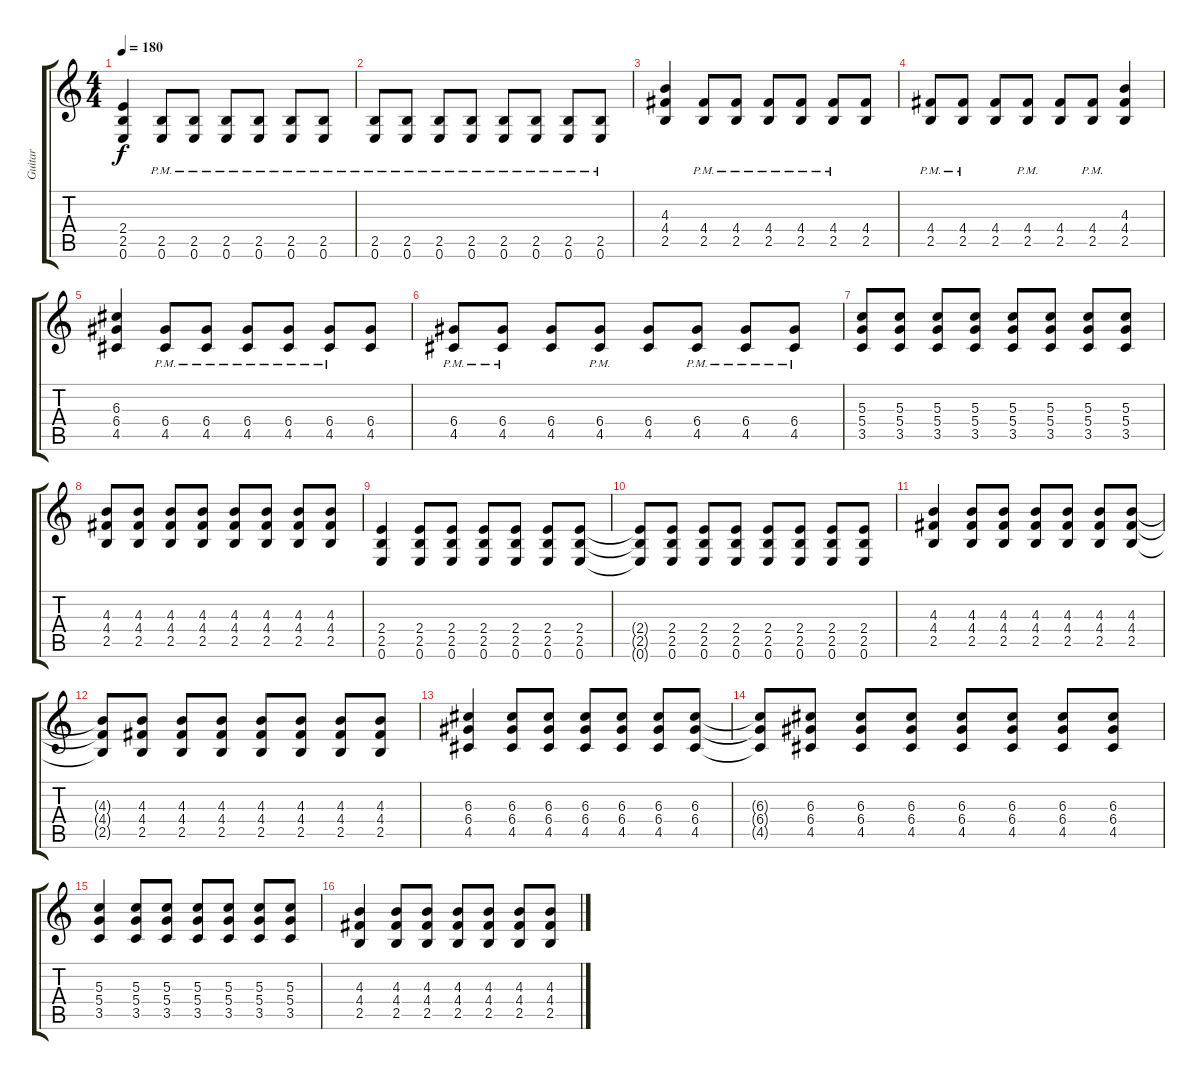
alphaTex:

\track ("Guitar" "Guitar") {instrument acousticguitarsteel}
\staff {score tabs}
\tuning (E4 B3 G3 D3 A2 E2) {hide}
\ts (4 4)
\tempo 180
\clef g2
\ks c
(2.4 2.5 0.6).4{dy f} (2.5{pm} 0.6{pm}).8 (2.5{pm} 0.6{pm}).8 (2.5{pm} 0.6{pm}).8 (2.5{pm} 0.6{pm}).8 (2.5{pm} 0.6{pm}).8 (2.5{pm} 0.6{pm}).8 |
(2.5{pm} 0.6{pm}).8 (2.5{pm} 0.6{pm}).8 (2.5{pm} 0.6{pm}).8 (2.5{pm} 0.6{pm}).8 (2.5{pm} 0.6{pm}).8 (2.5{pm} 0.6{pm}).8 (2.5{pm} 0.6{pm}).8 (2.5{pm} 0.6{pm}).8 |
(4.3 4.4 2.5).4 (4.4{pm} 2.5{pm}).8 (4.4{pm} 2.5{pm}).8 (4.4{pm} 2.5{pm}).8 (4.4{pm} 2.5{pm}).8 (4.4{pm} 2.5{pm}).8 (4.4 2.5).8 |
(4.4{pm} 2.5{pm}).8 (4.4{pm} 2.5{pm}).8 (4.4 2.5).8 (4.4{pm} 2.5{pm}).8 (4.4 2.5).8 (4.4{pm} 2.5).8 (4.3 4.4 2.5).4 |
(6.3 6.4 4.5).4 (6.4{pm} 4.5{pm}).8 (6.4{pm} 4.5{pm}).8 (6.4{pm} 4.5{pm}).8 (6.4{pm} 4.5{pm}).8 (6.4{pm} 4.5{pm}).8 (6.4 4.5).8 |
(6.4{pm} 4.5{pm}).8 (6.4{pm} 4.5{pm}).8 (6.4 4.5).8 (6.4{pm} 4.5{pm}).8 (6.4 4.5).8 (6.4 4.5{pm}).8 (6.4{pm} 4.5{pm}).8 (6.4 4.5{pm}).8 |
(5.3 5.4 3.5).8 (5.3 5.4 3.5).8 (5.3 5.4 3.5).8 (5.3 5.4 3.5).8 (5.3 5.4 3.5).8 (5.3 5.4 3.5).8 (5.3 5.4 3.5).8 (5.3 5.4 3.5).8 |
(4.3 4.4 2.5).8 (4.3 4.4 2.5).8 (4.3 4.4 2.5).8 (4.3 4.4 2.5).8 (4.3 4.4 2.5).8 (4.3 4.4 2.5).8 (4.3 4.4 2.5).8 (4.3 4.4 2.5).8 |
(2.4 2.5 0.6).4 (2.4 2.5 0.6).8 (2.4 2.5 0.6).8 (2.4 2.5 0.6).8 (2.4 2.5 0.6).8 (2.4 2.5 0.6).8 (2.4 2.5 0.6).8 |
(2.4{t} 2.5{t} 0.6{t}).8 (2.4 2.5 0.6).8 (2.4 2.5 0.6).8 (2.4 2.5 0.6).8 (2.4 2.5 0.6).8 (2.4 2.5 0.6).8 (2.4 2.5 0.6).8 (2.4 2.5 0.6).8 |
(4.3 4.4 2.5).4 (4.3 4.4 2.5).8 (4.3 4.4 2.5).8 (4.3 4.4 2.5).8 (4.3 4.4 2.5).8 (4.3 4.4 2.5).8 (4.3 4.4 2.5).8 |
(4.3{t} 4.4{t} 2.5{t}).8 (4.3 4.4 2.5).8 (4.3 4.4 2.5).8 (4.3 4.4 2.5).8 (4.3 4.4 2.5).8 (4.3 4.4 2.5).8 (4.3 4.4 2.5).8 (4.3 4.4 2.5).8 |
(6.3 6.4 4.5).4 (6.3 6.4 4.5).8 (6.3 6.4 4.5).8 (6.3 6.4 4.5).8 (6.3 6.4 4.5).8 (6.3 6.4 4.5).8 (6.3 6.4 4.5).8 |
(6.3{t} 6.4{t} 4.5{t}).8 (6.3 6.4 4.5).8 (6.3 6.4 4.5).8 (6.3 6.4 4.5).8 (6.3 6.4 4.5).8 (6.3 6.4 4.5).8 (6.3 6.4 4.5).8 (6.3 6.4 4.5).8 |
(5.3 5.4 3.5).4 (5.3 5.4 3.5).8 (5.3 5.4 3.5).8 (5.3 5.4 3.5).8 (5.3 5.4 3.5).8 (5.3 5.4 3.5).8 (5.3 5.4 3.5).8 |
(4.3 4.4 2.5).4 (4.3 4.4 2.5).8 (4.3 4.4 2.5).8 (4.3 4.4 2.5).8 (4.3 4.4 2.5).8 (4.3 4.4 2.5).8 (4.3 4.4 2.5).8
